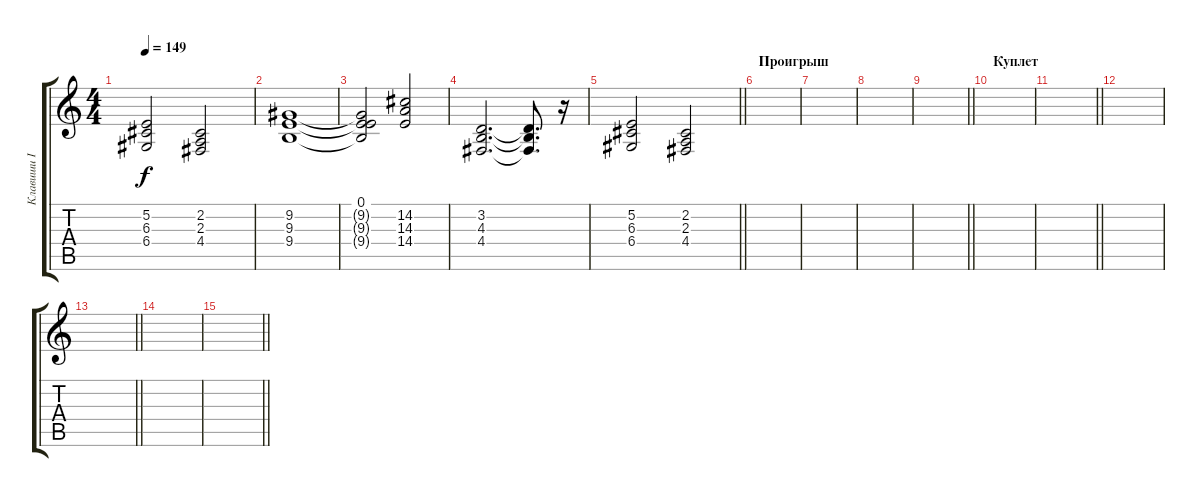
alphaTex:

\track ("Клавиши I" "Клавиши I") {instrument synthbrass1}
\staff {score tabs}
\tuning (E4 B3 G3 D3 A2 E2) {hide}
\ts (4 4)
\tempo 149
\clef g2
\ks c
(5.2 6.3 6.4).2{dy f} (2.2 2.3 4.4).2 |
(9.2 9.3 9.4).1 |
(0.1 9.2{t} 9.3{t} 9.4{t}).2 (14.2 14.3 14.4).2 |
(3.2 4.3 4.4).2{d} (3.2{t} 4.3{t} 4.4{t}).8{d} r.16 |
\barLineRight lightlight
(5.2 6.3 6.4).2 (2.2 2.3 4.4).2 |
\section ("" "Проигрыш")
|
|
|
\barLineRight lightlight
|
\section ("" "Куплет")
|
\barLineRight lightlight
|
|
\barLineRight lightlight
|
|
\barLineRight lightlight
